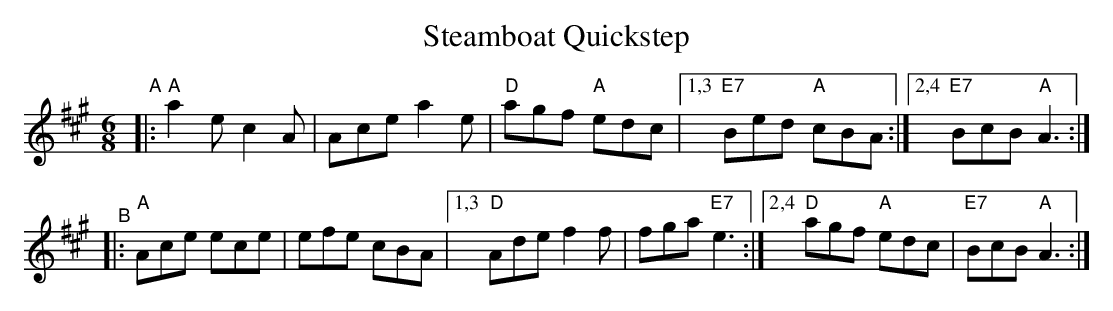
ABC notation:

X:1
T: Steamboat Quickstep
M: 6/8
L: 1/8
K: A
"^A"\
|:"A"a2e c2A | Ace a2e | "D"agf "A"edc |[1,3 "E7"Bed "A"cBA \
                                      :|[2,4 "E7"BcB "A"A3 :|
"^B"\
|:"A"Ace ece | efe cBA |[1,3 "D"Ade f2f | fga "E7"e3 \
                      :|[2,4 "D"agf "A"edc | "E7"BcB "A"A3 :|
